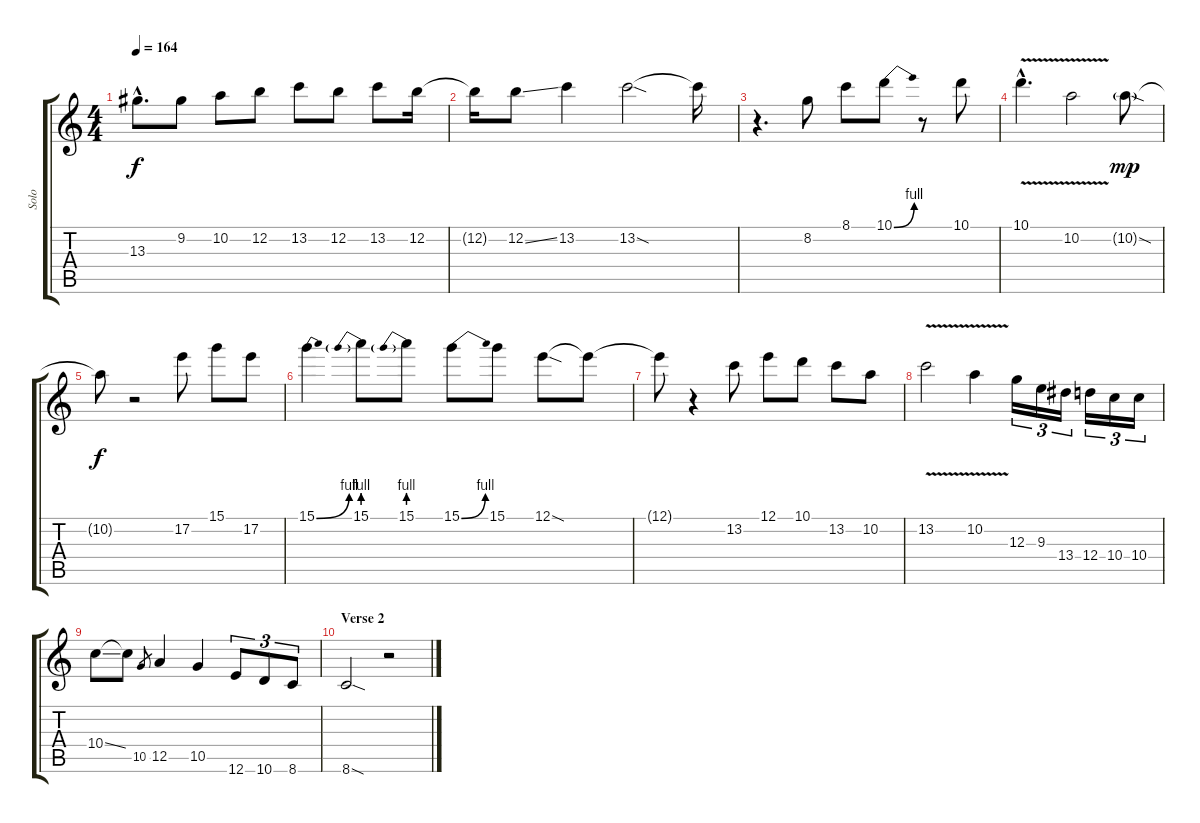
\track ("Solo" "Solo") {instrument distortionguitar}
\staff {score tabs}
\tuning (E4 B3 G3 D3 A2 E2) {hide}
\ts (4 4)
\tempo 164
\clef g2
\ks c
13.3{hac t}.8{d dy f} 9.2.8 10.2.8 12.2.8 13.2.8 12.2.8 13.2.8 12.2.16 |
12.2{t}.16 12.2{ss}.8 13.2.4 13.2{sod}.2 13.2{t}.16 |
r.4{d} 8.2.8 8.1.8 10.1{be (bend 0 0 60 4)}.8 r.8 10.1.8 |
10.1{v hac}.4{d} 10.2{v}.2 10.2{sod g}.8{dy mp} |
10.2{t}.8{dy f} r.2 17.2.8 15.1.8 17.2.8 |
15.1{be (bend 0 0 60 4)}.4 15.1{be (prebend 0 4 60 4)}.8 15.1{be (prebend 0 4 60 4)}.8 15.1{be (bend 0 0 60 4)}.8 15.1.8 12.1{sod}.8 12.1{t}.8 |
12.1{t}.8 r.4 13.2.8 12.1.8 10.1.8 13.2.8 10.2.8 |
13.2{v}.2 10.2{v}.4 12.3.16{tu (3 2)} 9.3.16{tu (3 2)} 13.4.16{tu (3 2)} 12.4.16{tu (3 2)} 10.4.16{tu (3 2)} 10.4.16{tu (3 2)} |
10.4{ss}.8 10.4{t}.8 10.5.8{gr} 12.5.4 10.5.4 12.6.8{tu (3 2)} 10.6.8{tu (3 2)} 8.6.8{tu (3 2)} |
\section ("" "Verse 2")
8.6{sod}.2 r.2
